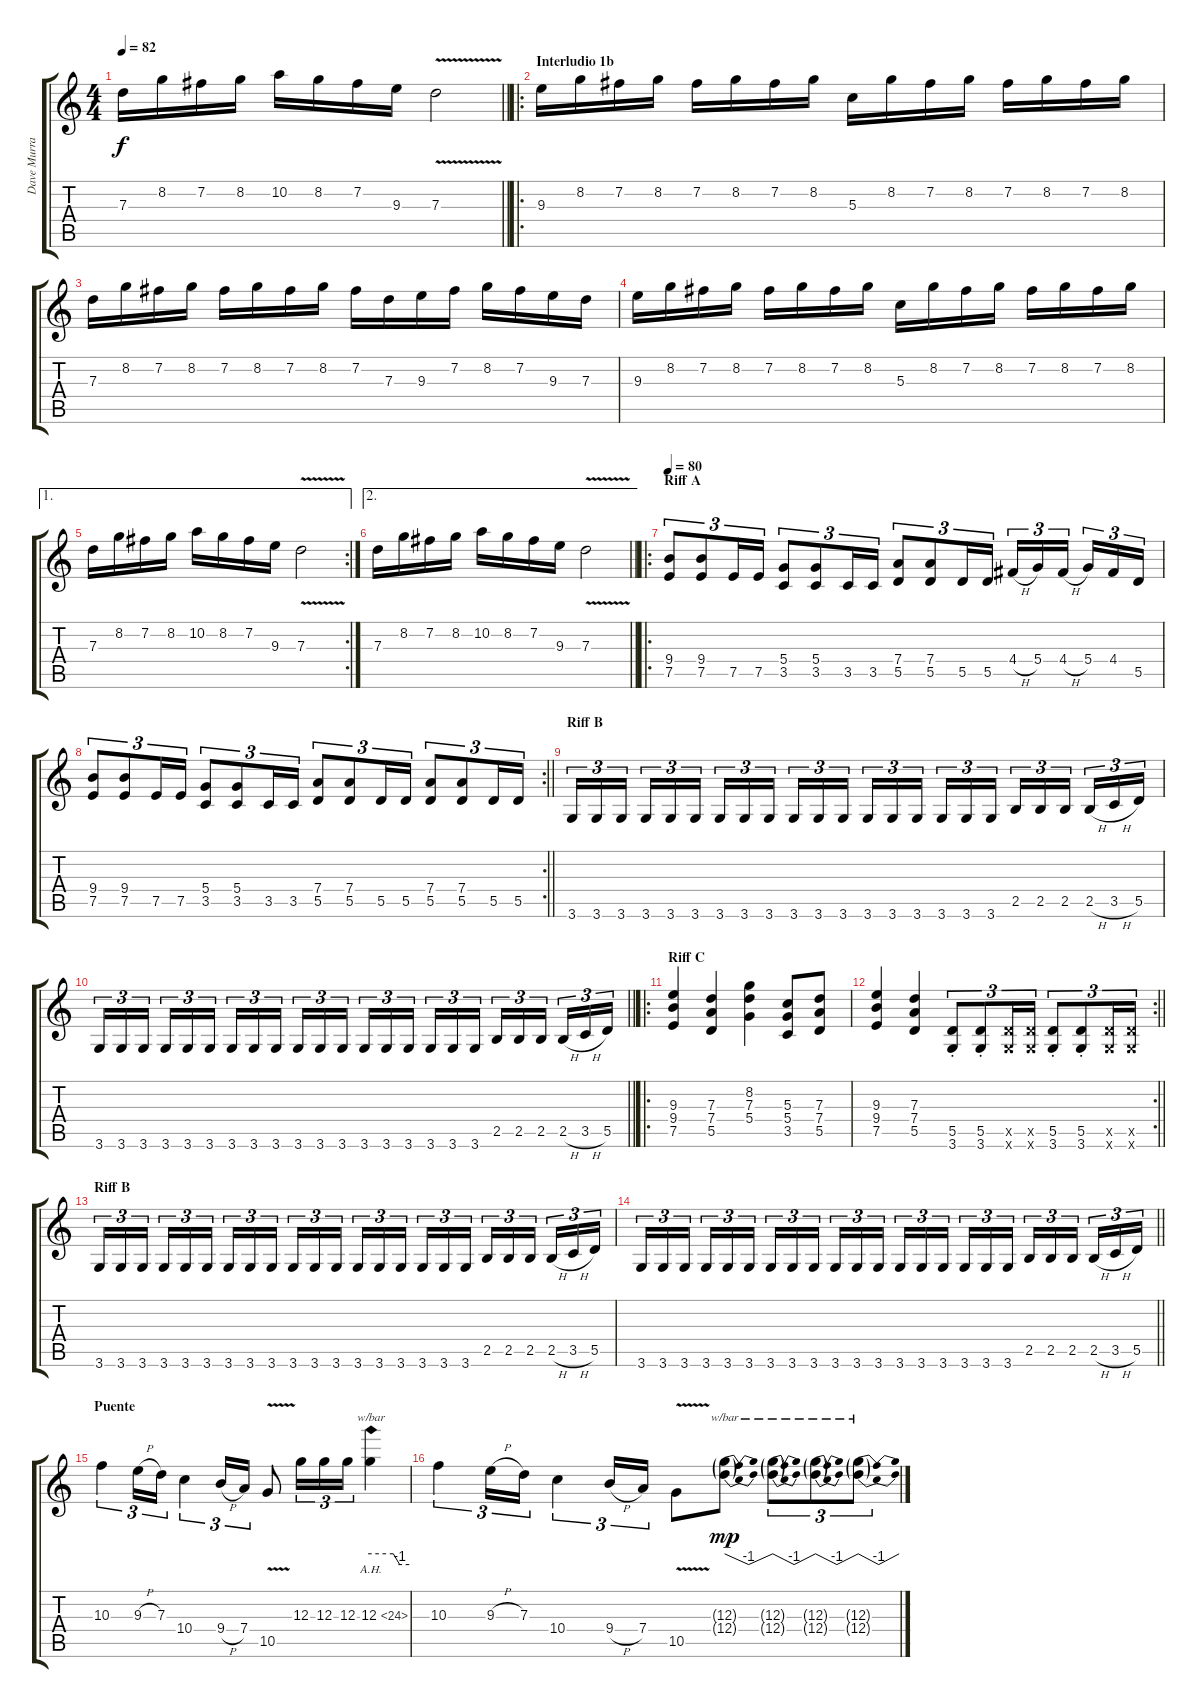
\track ("Dave Murray" "Dave Murra") {instrument overdrivenguitar}
\staff {score tabs}
\tuning (E4 B3 G3 D3 A2 E2) {hide}
\ts (4 4)
\tempo 82
\clef g2
\barLineRight lightlight
\ks c
7.3.16{dy f} 8.2.16 7.2.16 8.2.16 10.2.16 8.2.16 7.2.16 9.3.16 7.3{v}.2 |
\ro
\section ("" "Interludio 1b")
9.3.16 8.2.16 7.2.16 8.2.16 7.2.16 8.2.16 7.2.16 8.2.16 5.3.16 8.2.16 7.2.16 8.2.16 7.2.16 8.2.16 7.2.16 8.2.16 |
7.3.16 8.2.16 7.2.16 8.2.16 7.2.16 8.2.16 7.2.16 8.2.16 7.2.16 7.3.16 9.3.16 7.2.16 8.2.16 7.2.16 9.3.16 7.3.16 |
9.3.16 8.2.16 7.2.16 8.2.16 7.2.16 8.2.16 7.2.16 8.2.16 5.3.16 8.2.16 7.2.16 8.2.16 7.2.16 8.2.16 7.2.16 8.2.16 |
\ae 1
\rc 2
7.3.16 8.2.16 7.2.16 8.2.16 10.2.16 8.2.16 7.2.16 9.3.16 7.3{v}.2 |
\ae 2
\barLineRight lightlight
7.3.16 8.2.16 7.2.16 8.2.16 10.2.16 8.2.16 7.2.16 9.3.16 7.3{v}.2 |
\ro
\section ("" "Riff A")
\tempo 80
(9.4 7.5).8{tu (3 2) volume 11} (9.4 7.5).8{tu (3 2)} 7.5.16{tu (3 2)} 7.5.16{tu (3 2)} (5.4 3.5).8{tu (3 2)} (5.4 3.5).8{tu (3 2)} 3.5.16{tu (3 2)} 3.5.16{tu (3 2)} (7.4 5.5).8{tu (3 2)} (7.4 5.5).8{tu (3 2)} 5.5.16{tu (3 2)} 5.5.16{tu (3 2)} 4.4{h}.16{tu (3 2)} 5.4.16{tu (3 2)} 4.4{h}.16{tu (3 2) beam splitsecondary} 5.4.16{tu (3 2)} 4.4.16{tu (3 2)} 5.5.16{tu (3 2)} |
\rc 2
\barLineRight lightlight
(9.4 7.5).8{tu (3 2)} (9.4 7.5).8{tu (3 2)} 7.5.16{tu (3 2)} 7.5.16{tu (3 2)} (5.4 3.5).8{tu (3 2)} (5.4 3.5).8{tu (3 2)} 3.5.16{tu (3 2)} 3.5.16{tu (3 2)} (7.4 5.5).8{tu (3 2)} (7.4 5.5).8{tu (3 2)} 5.5.16{tu (3 2)} 5.5.16{tu (3 2)} (7.4 5.5).8{tu (3 2)} (7.4 5.5).8{tu (3 2)} 5.5.16{tu (3 2)} 5.5.16{tu (3 2)} |
\section ("" "Riff B")
3.6.16{tu (3 2)} 3.6.16{tu (3 2)} 3.6.16{tu (3 2) beam splitsecondary} 3.6.16{tu (3 2)} 3.6.16{tu (3 2)} 3.6.16{tu (3 2)} 3.6.16{tu (3 2)} 3.6.16{tu (3 2)} 3.6.16{tu (3 2) beam splitsecondary} 3.6.16{tu (3 2)} 3.6.16{tu (3 2)} 3.6.16{tu (3 2)} 3.6.16{tu (3 2)} 3.6.16{tu (3 2)} 3.6.16{tu (3 2) beam splitsecondary} 3.6.16{tu (3 2)} 3.6.16{tu (3 2)} 3.6.16{tu (3 2)} 2.5.16{tu (3 2)} 2.5.16{tu (3 2)} 2.5.16{tu (3 2) beam splitsecondary} 2.5{h}.16{tu (3 2)} 3.5{h}.16{tu (3 2)} 5.5.16{tu (3 2)} |
\barLineRight lightlight
3.6.16{tu (3 2)} 3.6.16{tu (3 2)} 3.6.16{tu (3 2) beam splitsecondary} 3.6.16{tu (3 2)} 3.6.16{tu (3 2)} 3.6.16{tu (3 2)} 3.6.16{tu (3 2)} 3.6.16{tu (3 2)} 3.6.16{tu (3 2) beam splitsecondary} 3.6.16{tu (3 2)} 3.6.16{tu (3 2)} 3.6.16{tu (3 2)} 3.6.16{tu (3 2)} 3.6.16{tu (3 2)} 3.6.16{tu (3 2) beam splitsecondary} 3.6.16{tu (3 2)} 3.6.16{tu (3 2)} 3.6.16{tu (3 2)} 2.5.16{tu (3 2)} 2.5.16{tu (3 2)} 2.5.16{tu (3 2) beam splitsecondary} 2.5{h}.16{tu (3 2)} 3.5{h}.16{tu (3 2)} 5.5.16{tu (3 2)} |
\ro
\section ("" "Riff C")
(9.3 9.4 7.5).4 (7.3 7.4 5.5).4 (8.2 7.3 5.4).4 (5.3 5.4 3.5).8 (7.3 7.4 5.5).8 |
\rc 2
\barLineRight lightlight
(9.3 9.4 7.5).4 (7.3 7.4 5.5).4 (5.5{st} 3.6{st}).8{tu (3 2)} (5.5{st} 3.6{st}).8{tu (3 2)} (5.5{x} 3.6{x}).16{tu (3 2)} (5.5{x} 3.6{x}).16{tu (3 2)} (5.5{st} 3.6{st}).8{tu (3 2)} (5.5{st} 3.6{st}).8{tu (3 2)} (5.5{x} 3.6{x}).16{tu (3 2)} (5.5{x} 3.6{x}).16{tu (3 2)} |
\section ("" "Riff B")
3.6.16{tu (3 2)} 3.6.16{tu (3 2)} 3.6.16{tu (3 2) beam splitsecondary} 3.6.16{tu (3 2)} 3.6.16{tu (3 2)} 3.6.16{tu (3 2)} 3.6.16{tu (3 2)} 3.6.16{tu (3 2)} 3.6.16{tu (3 2) beam splitsecondary} 3.6.16{tu (3 2)} 3.6.16{tu (3 2)} 3.6.16{tu (3 2)} 3.6.16{tu (3 2)} 3.6.16{tu (3 2)} 3.6.16{tu (3 2) beam splitsecondary} 3.6.16{tu (3 2)} 3.6.16{tu (3 2)} 3.6.16{tu (3 2)} 2.5.16{tu (3 2)} 2.5.16{tu (3 2)} 2.5.16{tu (3 2) beam splitsecondary} 2.5{h}.16{tu (3 2)} 3.5{h}.16{tu (3 2)} 5.5.16{tu (3 2)} |
\barLineRight lightlight
3.6.16{tu (3 2)} 3.6.16{tu (3 2)} 3.6.16{tu (3 2) beam splitsecondary} 3.6.16{tu (3 2)} 3.6.16{tu (3 2)} 3.6.16{tu (3 2)} 3.6.16{tu (3 2)} 3.6.16{tu (3 2)} 3.6.16{tu (3 2) beam splitsecondary} 3.6.16{tu (3 2)} 3.6.16{tu (3 2)} 3.6.16{tu (3 2)} 3.6.16{tu (3 2)} 3.6.16{tu (3 2)} 3.6.16{tu (3 2) beam splitsecondary} 3.6.16{tu (3 2)} 3.6.16{tu (3 2)} 3.6.16{tu (3 2)} 2.5.16{tu (3 2)} 2.5.16{tu (3 2)} 2.5.16{tu (3 2) beam splitsecondary} 2.5{h}.16{tu (3 2)} 3.5{h}.16{tu (3 2)} 5.5.16{tu (3 2)} |
\section ("" "Puente")
10.3.4{tu (3 2) volume 13} 9.3{h}.16{tu (3 2)} 7.3.16{tu (3 2)} 10.4.4{tu (3 2)} 9.4{h}.16{tu (3 2)} 7.4.16{tu (3 2)} 10.5{v}.8 12.3.16{tu (3 2)} 12.3.16{tu (3 2)} 12.3.16{tu (3 2)} 12.3{ah 12}.4{tbe (custom default 0 0 35 0 45 -4 60 -4)} |
10.3.4{tu (3 2)} 9.3{h}.16{tu (3 2)} 7.3.16{tu (3 2)} 10.4.4{tu (3 2)} 9.4{h}.16{tu (3 2)} 7.4.16{tu (3 2)} 10.5{v}.8 (12.3{g} 12.4{g}).8{tbe (dip default 0 0 30 -4 60 0) dy mp} (12.3{g} 12.4{g}).8{tu (3 2) tbe (dip default 0 0 30 -4 60 0)} (12.3{g} 12.4{g}).8{tu (3 2) tbe (dip default 0 0 30 -4 60 0)} (12.3{g} 12.4{g}).8{tu (3 2) tbe (dip default 0 0 30 -4 60 0)}
